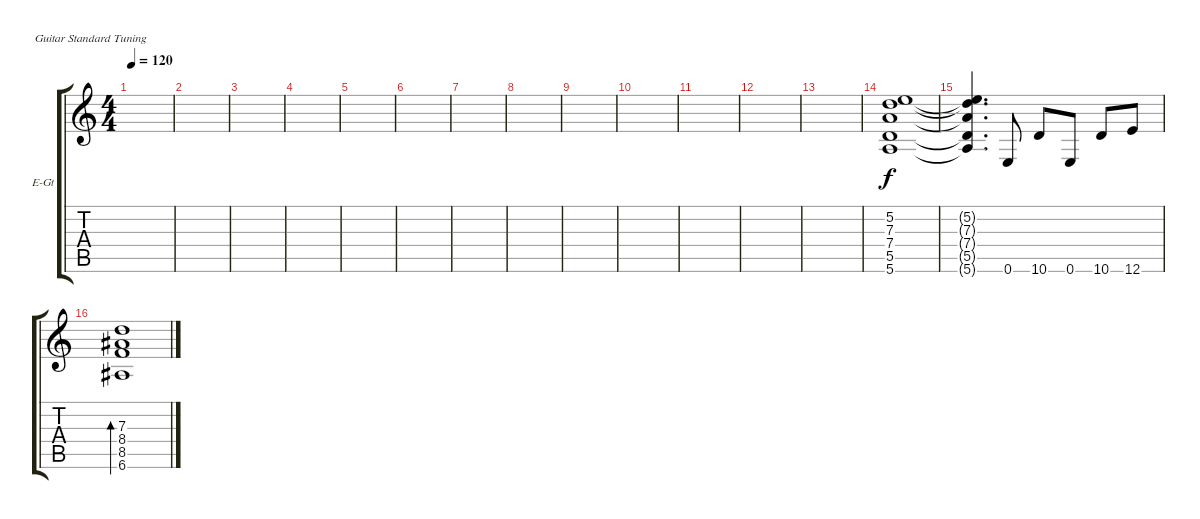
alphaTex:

\defaultSystemsLayout 4
\bracketExtendMode groupsimilarinstruments
\firstSystemTrackNameOrientation horizontal
\otherSystemsTrackNameOrientation horizontal
\track ("Electric Guitar" "E-Gt") {instrument distortionguitar}
\staff {score tabs}
\tuning (E4 B3 G3 D3 A2 E2)
\ts (4 4)
\tempo 120
\clef g2
\ks c
|
|
|
|
|
|
|
|
|
|
|
|
|
(5.6 5.5 7.4 7.3 5.2).1 |
(5.6{t} 5.5{t} 7.4{t} 7.3{t} 5.2{t}).4{d} 0.6.8 10.6.8 0.6.8 10.6.8 12.6.8 |
(6.6 8.5 8.4 7.3).1{bd 237}
